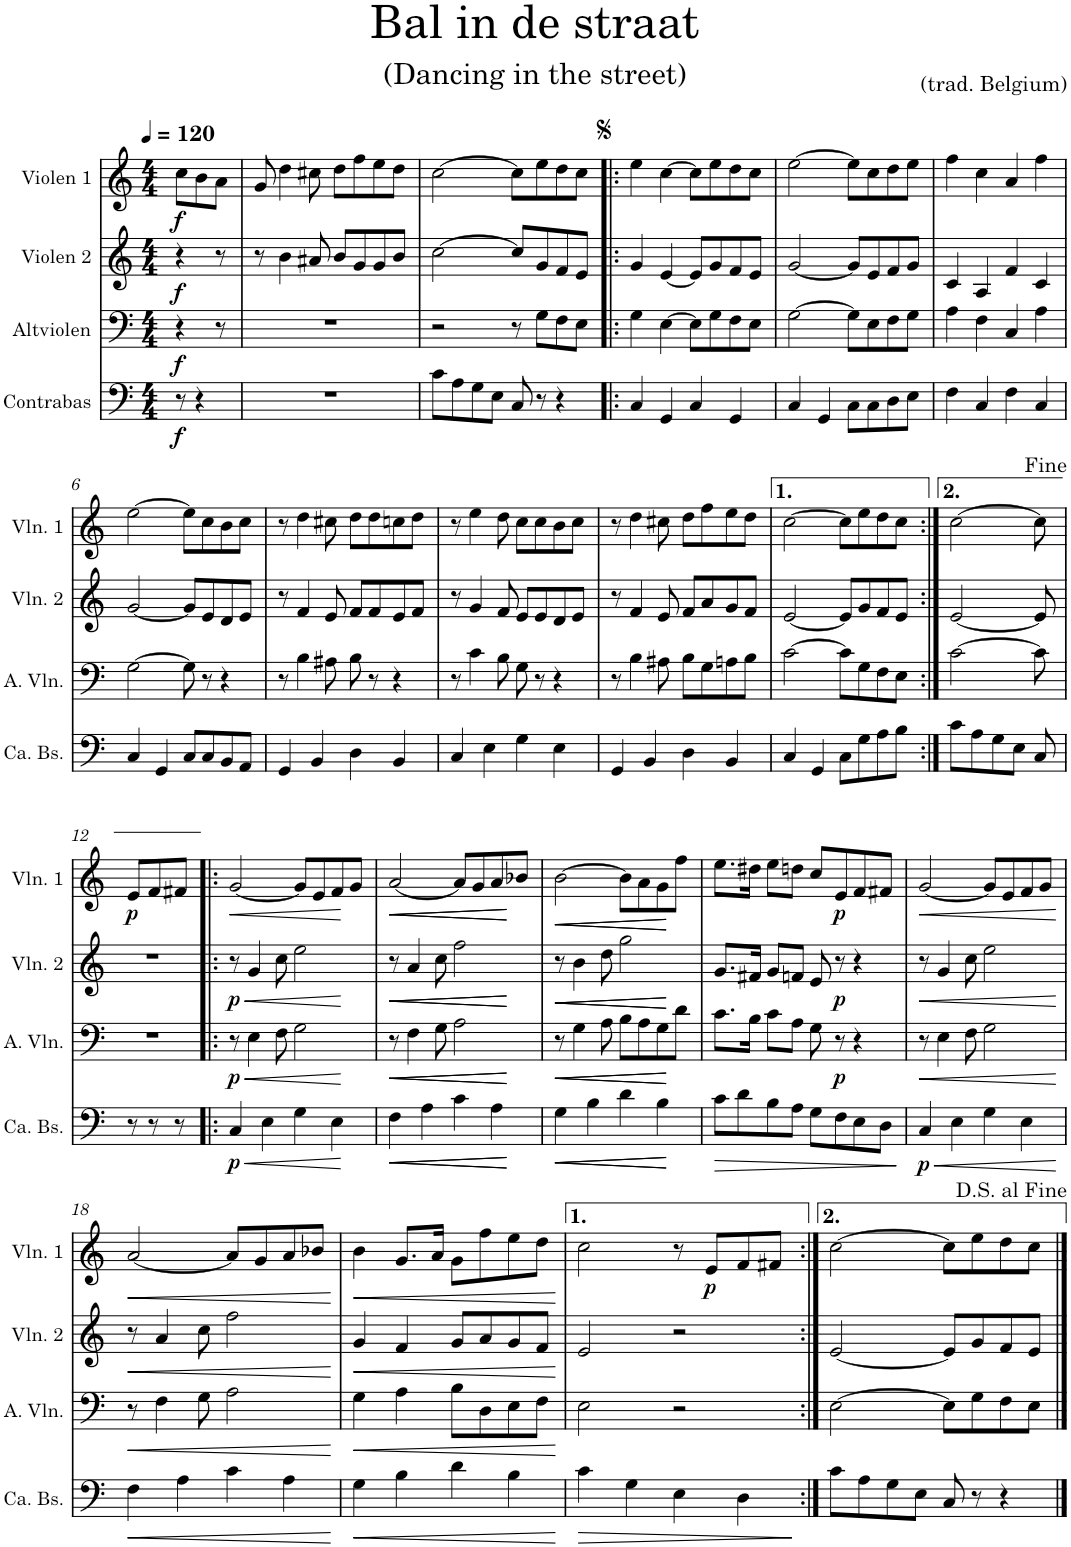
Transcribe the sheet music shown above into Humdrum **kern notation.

**kern	**dynam	**kern	**dynam	**kern	**dynam	**kern	**dynam
*part4	*part4	*part3	*part3	*part2	*part2	*part1	*part1
*staff4	*staff4	*staff3	*staff3	*staff2	*staff2	*staff1	*staff1
*I"Contrabas	*	*I"Altviolen	*	*I"Violen 2	*	*I"Violen 1	*
*I'Ca. Bs.	*	*I'A. Vln.	*	*I'Vln. 2	*	*I'Vln. 1	*
*clefF4	*	*clefF4	*	*clefG2	*	*clefG2	*
*Trd7c12	*	*	*	*	*	*	*
*k[]	*	*k[]	*	*k[]	*	*k[]	*
*M4/4	*	*M4/4	*	*M4/4	*	*M4/4	*
*MM120	*	*MM120	*	*MM120	*	*MM120	*
=	=	=	=	=	=	=	=
!	!LO:DY:b	!	!LO:DY:b	!	!LO:DY:b	!	!LO:DY:b
8r	f	4r	f	4r	f	8cc\L	f
4r	.	.	.	.	.	8b\	.
.	.	8r	.	8r	.	8a\J	.
=1	=1	=1	=1	=1	=1	=1	=1
1r	.	1r	.	8r	.	8g/	.
.	.	.	.	4b\	.	4dd\	.
.	.	.	.	8a#X/	.	8cc#X\	.
.	.	.	.	8b/L	.	8dd\L	.
.	.	.	.	8g/	.	8ff\	.
.	.	.	.	8g/	.	8ee\	.
.	.	.	.	8b/J	.	8dd\J	.
=2	=2	=2	=2	=2	=2	=2	=2
8c\L	.	2r	.	[2cc\	.	[2cc\	.
8A\	.	.	.	.	.	.	.
8G\	.	.	.	.	.	.	.
8E\J	.	.	.	.	.	.	.
8C/	.	8r	.	8cc/L]	.	8cc\L]	.
8r	.	8G\L	.	8g/	.	8ee\	.
4r	.	8F\	.	8f/	.	8dd\	.
.	.	8E\J	.	8e/J	.	8cc\J	.
=3!|:	=3!|:	=3!|:	=3!|:	=3!|:	=3!|:	=3!|:	=3!|:
4C/	.	4G\	.	4g/	.	4ee\	.
4GG/	.	[4E\	.	[4e/	.	[4cc\	.
4C/	.	8E\L]	.	8e/L]	.	8cc\L]	.
.	.	8G\	.	8g/	.	8ee\	.
4GG/	.	8F\	.	8f/	.	8dd\	.
.	.	8E\J	.	8e/J	.	8cc\J	.
=4	=4	=4	=4	=4	=4	=4	=4
4C/	.	[2G\	.	[2g/	.	[2ee\	.
4GG/	.	.	.	.	.	.	.
8C\L	.	8G\L]	.	8g/L]	.	8ee\L]	.
8C\	.	8E\	.	8e/	.	8cc\	.
8D\	.	8F\	.	8f/	.	8dd\	.
8E\J	.	8G\J	.	8g/J	.	8ee\J	.
=5	=5	=5	=5	=5	=5	=5	=5
4F\	.	4A\	.	4c/	.	4ff\	.
4C/	.	4F\	.	4A/	.	4cc\	.
4F\	.	4C/	.	4f/	.	4a/	.
4C/	.	4A\	.	4c/	.	4ff\	.
!!LO:LB:g=z
=6	=6	=6	=6	=6	=6	=6	=6
4C/	.	[2G\	.	[2g/	.	[2ee\	.
4GG/	.	.	.	.	.	.	.
8C/L	.	8G\]	.	8g/L]	.	8ee\L]	.
8C/	.	8r	.	8e/	.	8cc\	.
8BB/	.	4r	.	8d/	.	8b\	.
8AA/J	.	.	.	8e/J	.	8cc\J	.
=7	=7	=7	=7	=7	=7	=7	=7
4GG/	.	8r	.	8r	.	8r	.
.	.	4B\	.	4f/	.	4dd\	.
4BB/	.	.	.	.	.	.	.
.	.	8A#X\	.	8e/	.	8cc#X\	.
4D\	.	8B\	.	8f/L	.	8dd\L	.
.	.	8r	.	8f/	.	8dd\	.
4BB/	.	4r	.	8e/	.	8ccn\	.
.	.	.	.	8f/J	.	8dd\J	.
=8	=8	=8	=8	=8	=8	=8	=8
4C/	.	8r	.	8r	.	8r	.
.	.	4c\	.	4g/	.	4ee\	.
4E\	.	.	.	.	.	.	.
.	.	8B\	.	8f/	.	8dd\	.
4G\	.	8G\	.	8e/L	.	8cc\L	.
.	.	8r	.	8e/	.	8cc\	.
4E\	.	4r	.	8d/	.	8b\	.
.	.	.	.	8e/J	.	8cc\J	.
=9	=9	=9	=9	=9	=9	=9	=9
4GG/	.	8r	.	8r	.	8r	.
.	.	4B\	.	4f/	.	4dd\	.
4BB/	.	.	.	.	.	.	.
.	.	8A#X\	.	8e/	.	8cc#X\	.
4D\	.	8B\L	.	8f/L	.	8dd\L	.
.	.	8G\	.	8a/	.	8ff\	.
4BB/	.	8An\	.	8g/	.	8ee\	.
.	.	8B\J	.	8f/J	.	8dd\J	.
=10	=10	=10	=10	=10	=10	=10	=10
4C/	.	[2c\	.	[2e/	.	[2cc\	.
4GG/	.	.	.	.	.	.	.
8C\L	.	8c\L]	.	8e/L]	.	8cc\L]	.
8G\	.	8G\	.	8g/	.	8ee\	.
8A\	.	8F\	.	8f/	.	8dd\	.
8B\J	.	8E\J	.	8e/J	.	8cc\J	.
=11:|!	=11:|!	=11:|!	=11:|!	=11:|!	=11:|!	=11:|!	=11:|!
8c\L	.	[2c\	.	[2e/	.	[2cc\	.
8A\	.	.	.	.	.	.	.
8G\	.	.	.	.	.	.	.
8E\J	.	.	.	.	.	.	.
8C/	.	8c\]	.	8e/]	.	8cc\]	.
!!LO:LB:g=z
=12	=12	=12	=12	=12	=12	=12	=12
!	!	!	!	!	!	!	!LO:DY:b
8r	.	1r	.	1r	.	8e/L	p
8r	.	.	.	.	.	8f/	.
8r	.	.	.	.	.	8f#X/J	.
2ryy	.	.	.	.	.	2ryy	.
8ryy	.	.	.	.	.	8ryy	.
=13!|:	=13!|:	=13!|:	=13!|:	=13!|:	=13!|:	=13!|:	=13!|:
!	!LO:HP:b	!	!LO:HP:b	!	!LO:HP:b	!	!LO:HP:b
!	!LO:DY:n=1:b	!	!LO:DY:n=1:b	!	!LO:DY:n=1:b	!	!
4C/	< p	8r	< p	8r	< p	[2g/	<
.	.	4E\	.	4g/	.	.	.
4E\	.	.	.	.	.	.	.
.	.	8F\	.	8cc\	.	.	.
4G\	.	2G\	.	2ee\	.	8g/L]	.
.	.	.	.	.	.	8e/	.
4E\	.	.	.	.	.	8f/	.
.	.	.	.	.	.	8g/J	[
.	[	.	[	.	[	.	.
=14	=14	=14	=14	=14	=14	=14	=14
!	!LO:HP:b	!	!LO:HP:b	!	!LO:HP:b	!	!LO:HP:b
4F\	<	8r	<	8r	<	[2a/	<
!	!	!	!LO:HP:b	!	!LO:HP:b	!	!
.	.	4F\	<	4a/	<	.	.
!	!LO:HP:b	!	!	!	!	!	!
4A\	<	.	.	.	.	.	.
.	.	8G\	.	8cc\	.	.	.
!	!	!	!	!	!	!	!LO:HP:b
4c\	.	2A\	.	2ff\	.	8a/L]	<
.	.	.	.	.	.	8g/	.
4A\	.	.	.	.	.	8a/	.
.	.	.	.	.	.	8b-X/J	[ [
.	[ [	.	[ [	.	[ [	.	.
=15	=15	=15	=15	=15	=15	=15	=15
!	!LO:HP:b	!	!LO:HP:b	!	!LO:HP:b	!	!LO:HP:b
4G\	<	8r	<	8r	<	[2b\	<
!	!	!	!LO:HP:b	!	!LO:HP:b	!	!
.	.	4G\	<	4b\	<	.	.
!	!LO:HP:b	!	!	!	!	!	!
4B\	<	.	.	.	.	.	.
.	.	8A\	.	8dd\	.	.	.
!	!	!	!	!	!	!	!LO:HP:b
4d\	.	8B\L	.	2gg\	.	8b\L]	<
.	.	8A\	.	.	.	8a\	.
4B\	.	8G\	.	.	.	8g\	.
.	.	8d\J	[ [	.	.	8ff\J	[ [
.	[ [	.	.	.	[ [	.	.
=16	=16	=16	=16	=16	=16	=16	=16
!	!LO:HP:b	!	!	!	!	!	!
8c\L	>	8.c\L	.	8.g/L	.	8.ee\L	.
8d\	.	.	.	.	.	.	.
.	.	16B\Jk	.	16f#X/Jk	.	16dd#X\Jk	.
8B\	.	8c\L	.	8g/L	.	8ee\L	.
8A\J	.	8A\J	.	8fn/J	.	8ddn\J	.
8G\L	.	8G\	.	8e/	.	8cc/L	.
!	!	!	!LO:DY:b	!	!LO:DY:b	!	!LO:DY:b
8F\	.	8r	p	8r	p	8e/	p
8E\	.	4r	.	4r	.	8f/	.
8D\J	.	.	.	.	.	8f#X/J	.
.	]	.	.	.	.	.	.
=17	=17	=17	=17	=17	=17	=17	=17
!	!LO:HP:b	!	!LO:HP:b	!	!LO:HP:b	!	!LO:HP:b
!	!LO:DY:n=1:b	!	!	!	!	!	!
4C/	< p	8r	<	8r	<	[2g/	<
.	.	4E\	.	4g/	.	.	.
4E\	.	.	.	.	.	.	.
.	.	8F\	.	8cc\	.	.	.
4G\	.	2G\	.	2ee\	.	8g/L]	.
.	.	.	.	.	.	8e/	.
4E\	.	.	.	.	.	8f/	.
.	.	.	.	.	.	8g/J	.
.	[	.	[	.	[	.	[
!!LO:LB:g=z
=18	=18	=18	=18	=18	=18	=18	=18
!	!LO:HP:b	!	!LO:HP:b	!	!LO:HP:b	!	!LO:HP:b
4F\	<	8r	<	8r	<	[2a/	<
.	.	4F\	.	4a/	.	.	.
4A\	.	.	.	.	.	.	.
.	.	8G\	.	8cc\	.	.	.
4c\	.	2A\	.	2ff\	.	8a/L]	.
.	.	.	.	.	.	8g/	.
4A\	.	.	.	.	.	8a/	.
.	.	.	.	.	.	8b-X/J	.
.	[	.	[	.	[	.	[
=19	=19	=19	=19	=19	=19	=19	=19
!	!LO:HP:b	!	!LO:HP:b	!	!LO:HP:b	!	!LO:HP:b
4G\	<	4G\	<	4g/	<	4b\	<
4B\	.	4A\	.	4f/	.	8.g/L	.
.	.	.	.	.	.	16a/Jk	.
4d\	.	8B\L	.	8g/L	.	8g\L	.
.	.	8D\	.	8a/	.	8ff\	.
4B\	.	8E\	.	8g/	.	8ee\	.
.	.	8F\J	.	8f/J	.	8dd\J	.
.	[	.	[	.	[	.	[
=20	=20	=20	=20	=20	=20	=20	=20
!	!LO:HP:b	!	!	!	!	!	!
4c\	>	2E\	.	2e/	.	2cc\	.
4G\	.	.	.	.	.	.	.
4E\	.	2r	.	2r	.	8r	.
!	!	!	!	!	!	!	!LO:DY:b
.	.	.	.	.	.	8e/L	p
4D\	.	.	.	.	.	8f/	.
.	.	.	.	.	.	8f#X/J	.
.	]	.	.	.	.	.	.
=21:|!	=21:|!	=21:|!	=21:|!	=21:|!	=21:|!	=21:|!	=21:|!
8c\L	.	[2E\	.	[2e/	.	[2cc\	.
8A\	.	.	.	.	.	.	.
8G\	.	.	.	.	.	.	.
8E\J	.	.	.	.	.	.	.
8C/	.	8E\L]	.	8e/L]	.	8cc\L]	.
8r	.	8G\	.	8g/	.	8ee\	.
4r	.	8F\	.	8f/	.	8dd\	.
.	.	8E\J	.	8e/J	.	8cc\J	.
==	==	==	==	==	==	==	==
*-	*-	*-	*-	*-	*-	*-	*-
